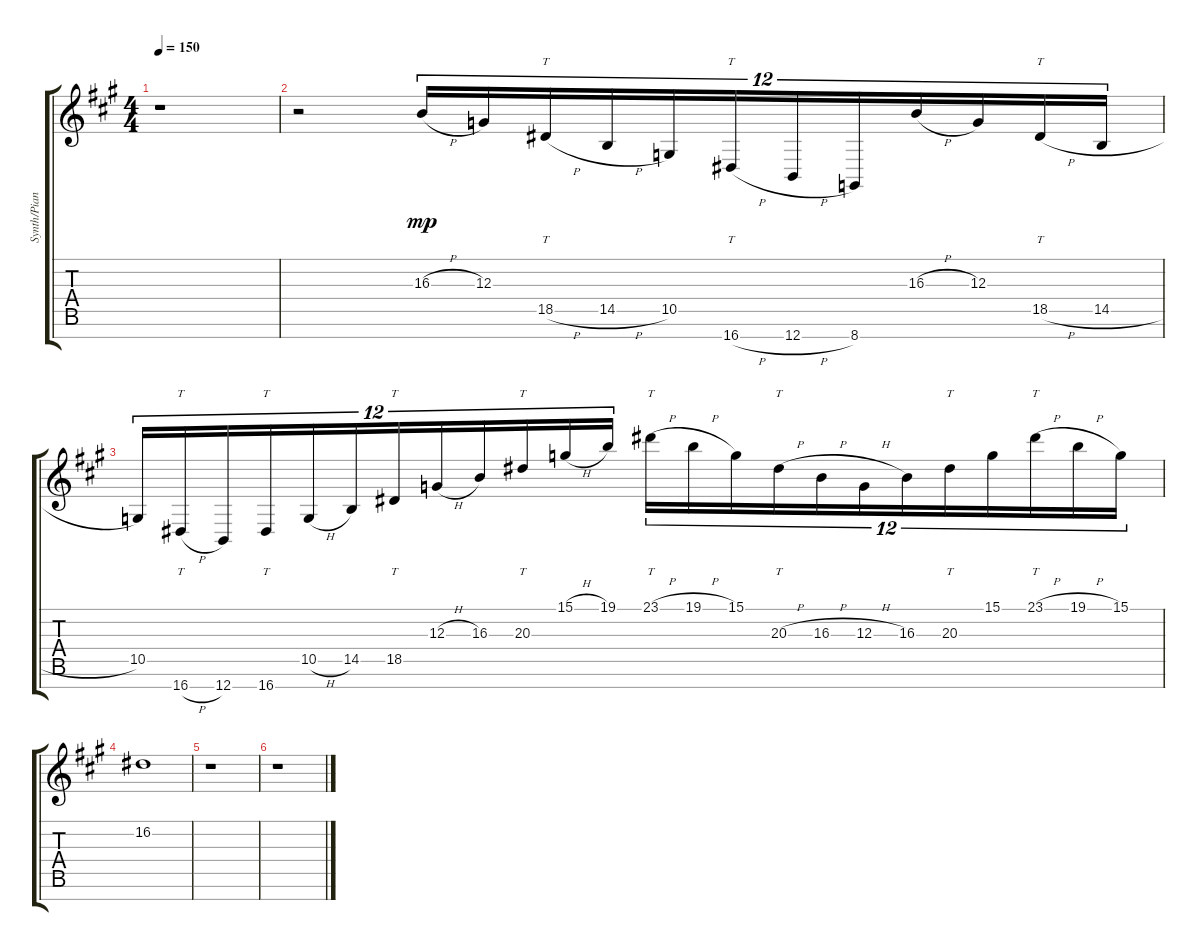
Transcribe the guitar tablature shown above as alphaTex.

\track ("Synth/Piano" "Synth/Pian") {instrument vibraphone}
\staff {score tabs}
\tuning (E4 B3 G3 D3 A2 E2 B1) {hide}
\ts (4 4)
\tempo 150
\clef g2
\ks a
r.1{dy mp} |
r.2 16.3{h}.16{tu (12 8)} 12.3.16{tu (12 8)} 18.5{h}.16{tt tu (12 8)} 14.5{h}.16{tu (12 8)} 10.5.16{tu (12 8)} 16.7{h}.16{tt tu (12 8)} 12.7{h}.16{tu (12 8)} 8.7.16{tu (12 8)} 16.3{h}.16{tu (12 8)} 12.3.16{tu (12 8)} 18.5{h}.16{tt tu (12 8)} 14.5{h}.16{tu (12 8)} |
10.5.16{tu (12 8)} 16.7{h}.16{tt tu (12 8)} 12.7.16{tu (12 8)} 16.7.16{tt tu (12 8)} 10.5{h}.16{tu (12 8)} 14.5.16{tu (12 8)} 18.5.16{tt tu (12 8)} 12.3{h}.16{tu (12 8)} 16.3.16{tu (12 8)} 20.3.16{tt tu (12 8)} 15.1{h}.16{tu (12 8)} 19.1.16{tu (12 8)} 23.1{h}.16{tt tu (12 8)} 19.1{h}.16{tu (12 8)} 15.1.16{tu (12 8)} 20.3{h}.16{tt tu (12 8)} 16.3{h}.16{tu (12 8)} 12.3{h}.16{tu (12 8)} 16.3.16{tu (12 8)} 20.3.16{tt tu (12 8)} 15.1.16{tu (12 8)} 23.1{h}.16{tt tu (12 8)} 19.1{h}.16{tu (12 8)} 15.1.16{tu (12 8)} |
16.2.1 |
r.1 |
r.1
